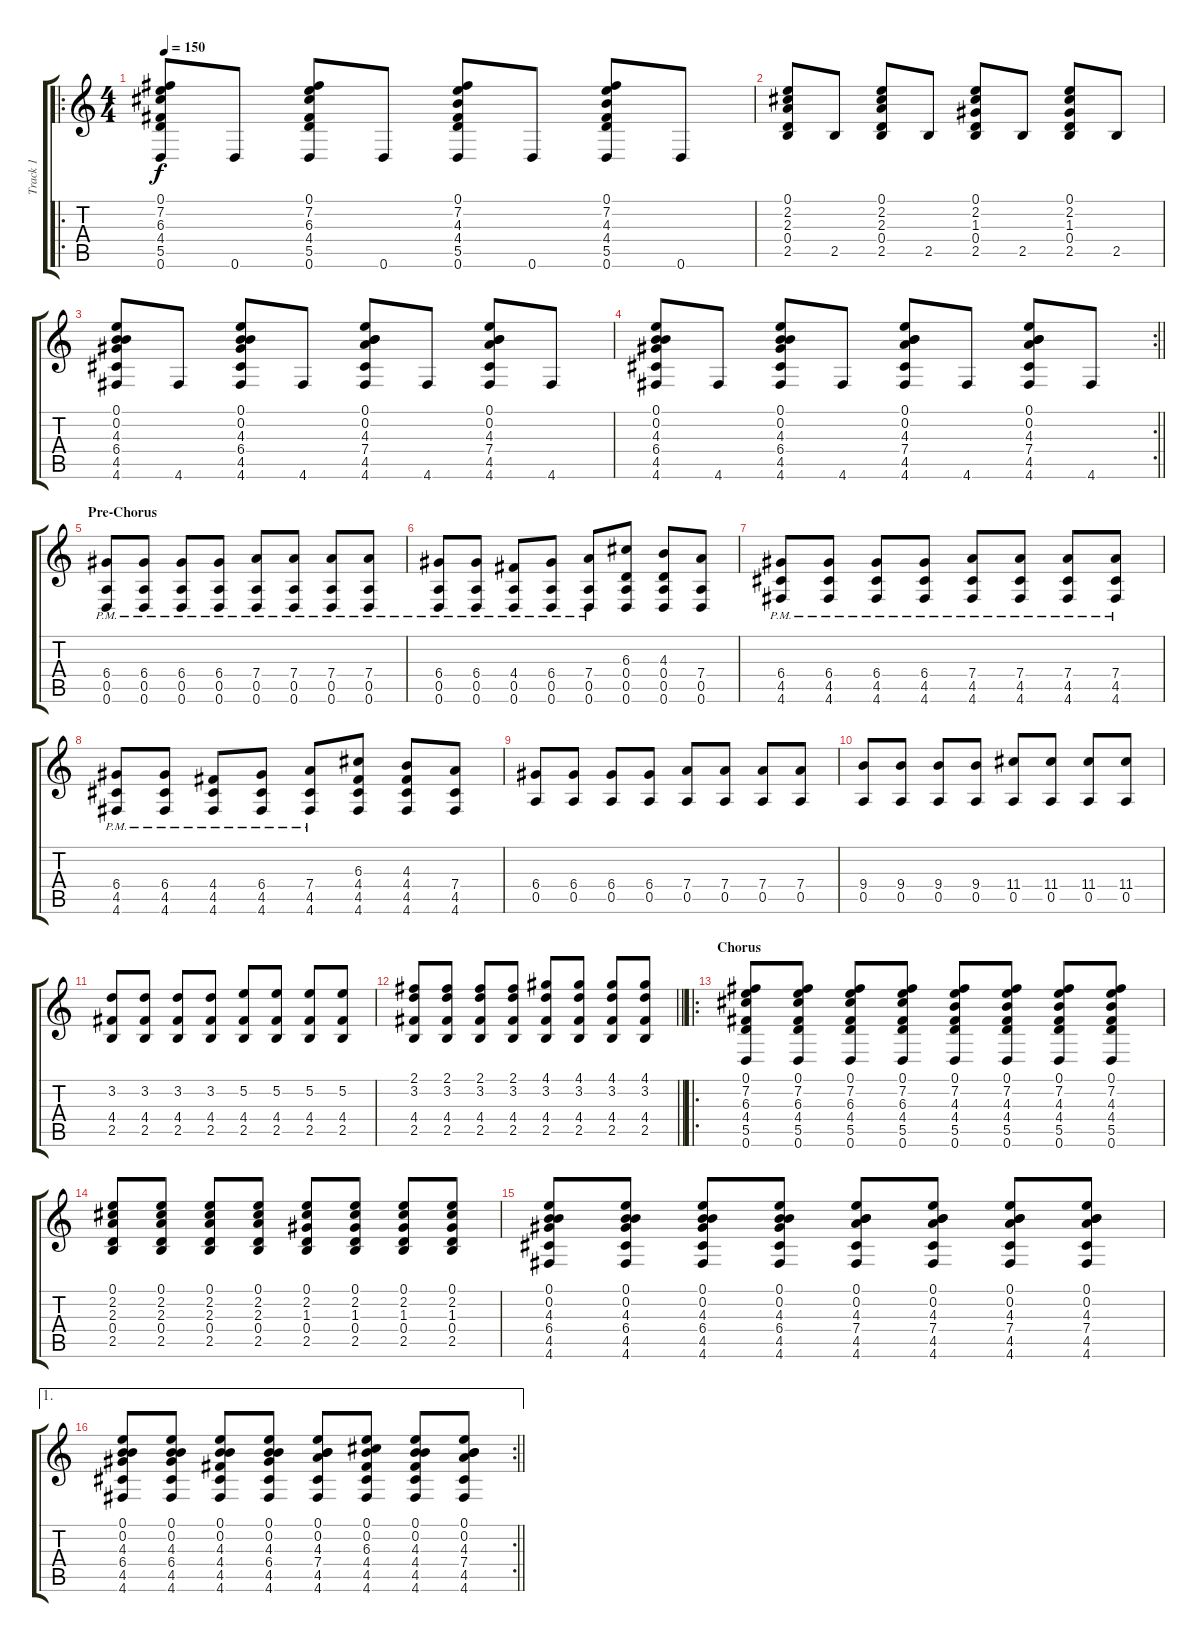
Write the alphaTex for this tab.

\track ("Track 1" "Track 1") {instrument electricguitarclean}
\staff {score tabs}
\tuning (E4 B3 G3 D3 A2 D2) {hide}
\ro
\ts (4 4)
\tempo 150
\clef g2
\ks c
(0.1 7.2 6.3 4.4 5.5 0.6).8{dy f} 0.6.8 (0.1 7.2 6.3 4.4 5.5 0.6).8 0.6.8 (0.1 7.2 4.3 4.4 5.5 0.6).8 0.6.8 (0.1 7.2 4.3 4.4 5.5 0.6).8 0.6.8 |
(0.1 2.2 2.3 0.4 2.5).8 2.5.8 (0.1 2.2 2.3 0.4 2.5).8 2.5.8 (0.1 2.2 1.3 0.4 2.5).8 2.5.8 (0.1 2.2 1.3 0.4 2.5).8 2.5.8 |
(0.1 0.2 4.3 6.4 4.5 4.6).8 4.6.8 (0.1 0.2 4.3 6.4 4.5 4.6).8 4.6.8 (0.1 0.2 4.3 7.4 4.5 4.6).8 4.6.8 (0.1 0.2 4.3 7.4 4.5 4.6).8 4.6.8 |
\rc 2
\barLineRight lightlight
(0.1 0.2 4.3 6.4 4.5 4.6).8 4.6.8 (0.1 0.2 4.3 6.4 4.5 4.6).8 4.6.8 (0.1 0.2 4.3 7.4 4.5 4.6).8 4.6.8 (0.1 0.2 4.3 7.4 4.5 4.6).8 4.6.8 |
\section ("" "Pre-Chorus")
(6.4{pm} 0.5{pm} 0.6{pm}).8 (6.4{pm} 0.5{pm} 0.6{pm}).8 (6.4{pm} 0.5{pm} 0.6{pm}).8 (6.4{pm} 0.5{pm} 0.6{pm}).8 (7.4{pm} 0.5{pm} 0.6{pm}).8 (7.4{pm} 0.5{pm} 0.6{pm}).8 (7.4{pm} 0.5{pm} 0.6{pm}).8 (7.4{pm} 0.5{pm} 0.6{pm}).8 |
(6.4{pm} 0.5{pm} 0.6{pm}).8 (6.4{pm} 0.5{pm} 0.6{pm}).8 (4.4{pm} 0.5{pm} 0.6{pm}).8 (6.4{pm} 0.5{pm} 0.6{pm}).8 (7.4{pm} 0.5{pm} 0.6{pm}).8 (6.3 0.4 0.5 0.6).8 (4.3 0.4 0.5 0.6).8 (7.4 0.5 0.6).8 |
(6.4{pm} 4.5{pm} 4.6{pm}).8 (6.4{pm} 4.5{pm} 4.6{pm}).8 (6.4{pm} 4.5{pm} 4.6{pm}).8 (6.4{pm} 4.5{pm} 4.6{pm}).8 (7.4{pm} 4.5{pm} 4.6{pm}).8 (7.4{pm} 4.5{pm} 4.6{pm}).8 (7.4{pm} 4.5{pm} 4.6{pm}).8 (7.4{pm} 4.5{pm} 4.6{pm}).8 |
(6.4{pm} 4.5{pm} 4.6{pm}).8 (6.4{pm} 4.5{pm} 4.6{pm}).8 (4.4{pm} 4.5{pm} 4.6{pm}).8 (6.4{pm} 4.5{pm} 4.6{pm}).8 (7.4{pm} 4.5{pm} 4.6{pm}).8 (6.3 4.4 4.5 4.6).8 (4.3 4.4 4.5 4.6).8 (7.4 4.5 4.6).8 |
(6.4 0.5).8 (6.4 0.5).8 (6.4 0.5).8 (6.4 0.5).8 (7.4 0.5).8 (7.4 0.5).8 (7.4 0.5).8 (7.4 0.5).8 |
(9.4 0.5).8 (9.4 0.5).8 (9.4 0.5).8 (9.4 0.5).8 (11.4 0.5).8 (11.4 0.5).8 (11.4 0.5).8 (11.4 0.5).8 |
(3.2 4.4 2.5).8 (3.2 4.4 2.5).8 (3.2 4.4 2.5).8 (3.2 4.4 2.5).8 (5.2 4.4 2.5).8 (5.2 4.4 2.5).8 (5.2 4.4 2.5).8 (5.2 4.4 2.5).8 |
\barLineRight lightlight
(2.1 3.2 4.4 2.5).8 (2.1 3.2 4.4 2.5).8 (2.1 3.2 4.4 2.5).8 (2.1 3.2 4.4 2.5).8 (4.1 3.2 4.4 2.5).8 (4.1 3.2 4.4 2.5).8 (4.1 3.2 4.4 2.5).8 (4.1 3.2 4.4 2.5).8 |
\ro
\section ("" "Chorus")
(0.1 7.2 6.3 4.4 5.5 0.6).8 (0.1 7.2 6.3 4.4 5.5 0.6).8 (0.1 7.2 6.3 4.4 5.5 0.6).8 (0.1 7.2 6.3 4.4 5.5 0.6).8 (0.1 7.2 4.3 4.4 5.5 0.6).8 (0.1 7.2 4.3 4.4 5.5 0.6).8 (0.1 7.2 4.3 4.4 5.5 0.6).8 (0.1 7.2 4.3 4.4 5.5 0.6).8 |
(0.1 2.2 2.3 0.4 2.5).8 (0.1 2.2 2.3 0.4 2.5).8 (0.1 2.2 2.3 0.4 2.5).8 (0.1 2.2 2.3 0.4 2.5).8 (0.1 2.2 1.3 0.4 2.5).8 (0.1 2.2 1.3 0.4 2.5).8 (0.1 2.2 1.3 0.4 2.5).8 (0.1 2.2 1.3 0.4 2.5).8 |
(0.1 0.2 4.3 6.4 4.5 4.6).8 (0.1 0.2 4.3 6.4 4.5 4.6).8 (0.1 0.2 4.3 6.4 4.5 4.6).8 (0.1 0.2 4.3 6.4 4.5 4.6).8 (0.1 0.2 4.3 7.4 4.5 4.6).8 (0.1 0.2 4.3 7.4 4.5 4.6).8 (0.1 0.2 4.3 7.4 4.5 4.6).8 (0.1 0.2 4.3 7.4 4.5 4.6).8 |
\ae 1
\rc 2
\barLineRight lightlight
(0.1 0.2 4.3 6.4 4.5 4.6).8 (0.1 0.2 4.3 6.4 4.5 4.6).8 (0.1 0.2 4.3 4.4 4.5 4.6).8 (0.1 0.2 4.3 6.4 4.5 4.6).8 (0.1 0.2 4.3 7.4 4.5 4.6).8 (0.1 0.2 6.3 4.4 4.5 4.6).8 (0.1 0.2 4.3 4.4 4.5 4.6).8 (0.1 0.2 4.3 7.4 4.5 4.6).8
